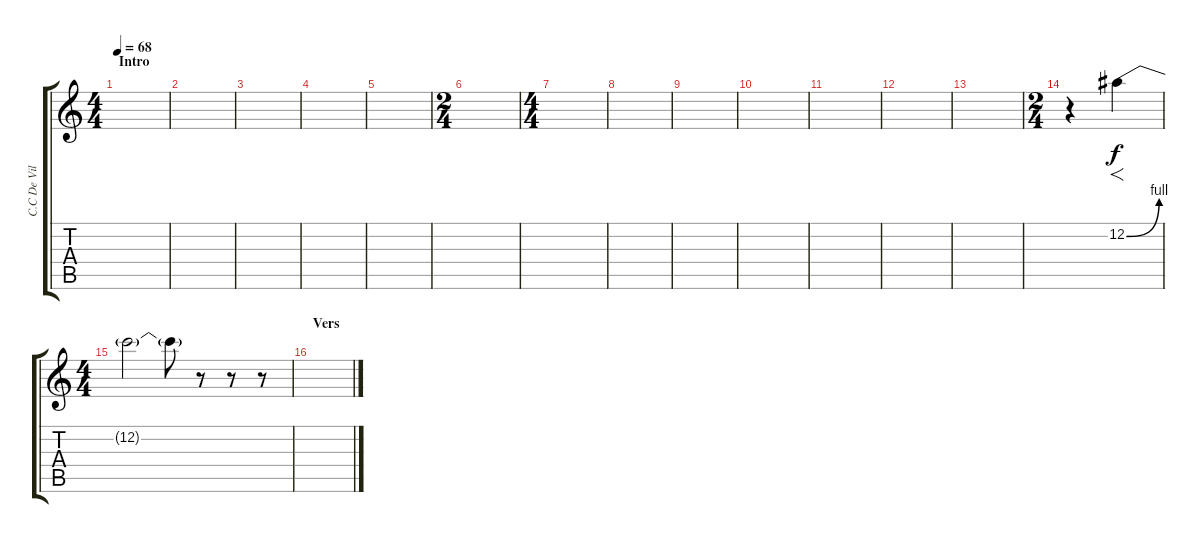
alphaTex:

\track ("C.C De Ville - Lead Guitar" "C.C De Vil") {instrument distortionguitar}
\staff {score tabs}
\tuning (Eb4 Bb3 Gb3 Db3 Ab2 Eb2) {hide}
\ts (4 4)
\section ("" "Intro")
\tempo 68
\clef g2
\ks c
|
|
|
|
|
\ts (2 4)
|
\ts (4 4)
|
|
|
|
|
|
|
\ts (2 4)
r.4 12.2{be (bend 0 0 60 4)}.4{f} |
\ts (4 4)
12.2{t}.2 12.2{t}.8 r.8 r.8 r.8 |
\section ("" "Vers")
